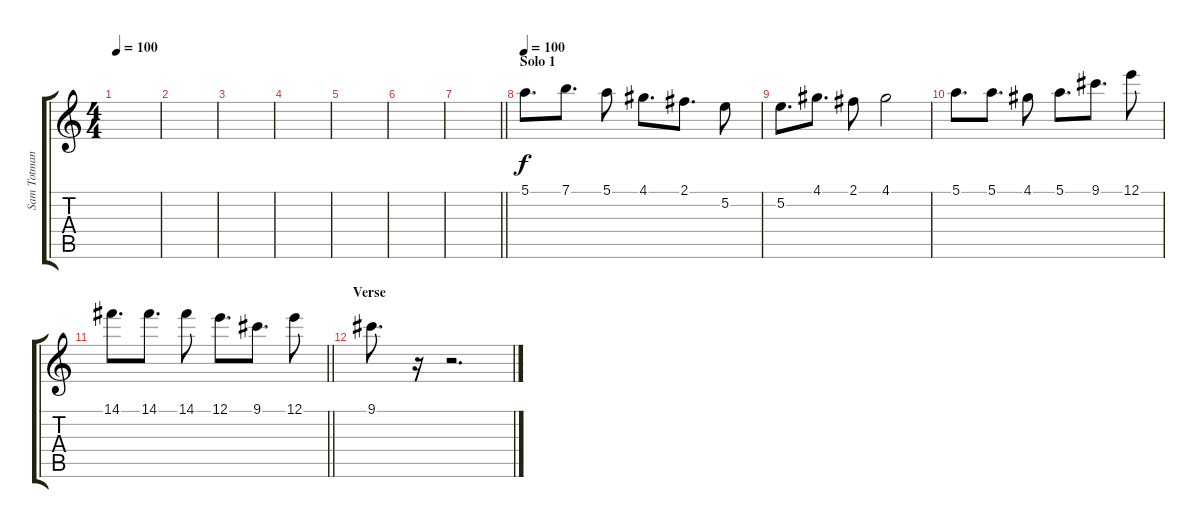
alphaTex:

\track ("Sam Totman" "Sam Totman") {instrument distortionguitar}
\staff {score tabs}
\tuning (E4 B3 G3 D3 A2 E2) {hide}
\ts (4 4)
\tempo 100
\clef g2
\ks c
|
|
|
|
|
|
\barLineRight lightlight
|
\section ("" "Solo 1")
\tempo 100
5.1.8{d} 7.1.8{d} 5.1.8 4.1.8{d} 2.1.8{d} 5.2.8 |
5.2.8{d} 4.1.8{d} 2.1.8 4.1.2 |
5.1.8{d} 5.1.8{d} 4.1.8 5.1.8{d} 9.1.8{d} 12.1.8 |
\barLineRight lightlight
14.1.8{d} 14.1.8{d} 14.1.8 12.1.8{d} 9.1.8{d} 12.1.8 |
\section ("" "Verse")
9.1.8{d} r.16 r.2{d}
